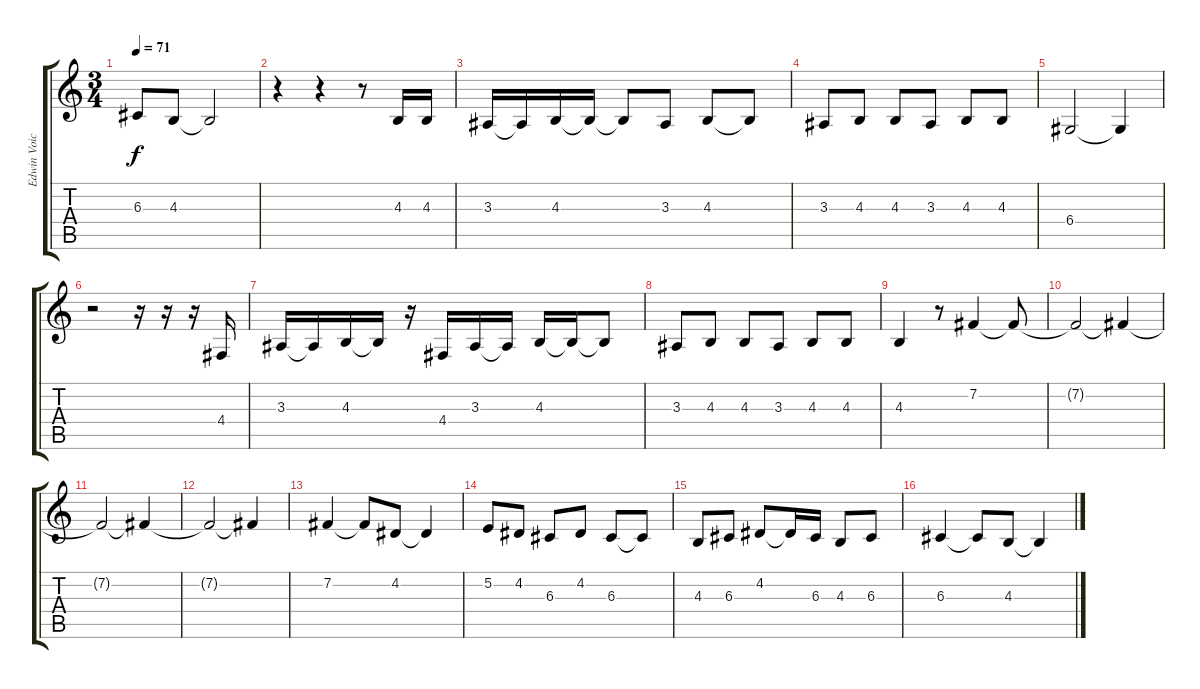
\track ("Edwin Voice" "Edwin Voic") {instrument voiceoohs}
\staff {score tabs}
\tuning (E4 B3 G3 D3 A2 E2) {hide}
\ts (3 4)
\tempo 71
\clef g2
\ks c
6.3.8{dy f} 4.3.8 4.3{t}.2 |
r.4 r.4 r.8 4.3.16 4.3.16 |
3.3.16 3.3{t}.16 4.3.16 4.3{t}.16 4.3{t}.8 3.3.8 4.3.8 4.3{t}.8 |
3.3.8 4.3.8 4.3.8 3.3.8 4.3.8 4.3.8 |
6.4.2 6.4{t}.4 |
r.2 r.16 r.16 r.16 4.4.16 |
3.3.16 3.3{t}.16 4.3.16 4.3{t}.16 r.16 4.4.16 3.3.16 3.3{t}.16 4.3.16 4.3{t}.16 4.3{t}.8 |
3.3.8 4.3.8 4.3.8 3.3.8 4.3.8 4.3.8 |
4.3.4 r.8 7.2.4 7.2{t}.8 |
7.2{t}.2 7.2{t}.4 |
7.2{t}.2 7.2{t}.4 |
7.2{t}.2 7.2{t}.4 |
7.2.4 7.2{t}.8 4.2.8 4.2{t}.4 |
5.2.8 4.2.8 6.3.8 4.2.8 6.3.8 6.3{t}.8 |
4.3.8 6.3.8 4.2.8 4.2{t}.16 6.3.16 4.3.8 6.3.8 |
6.3.4 6.3{t}.8 4.3.8 4.3{t}.4
